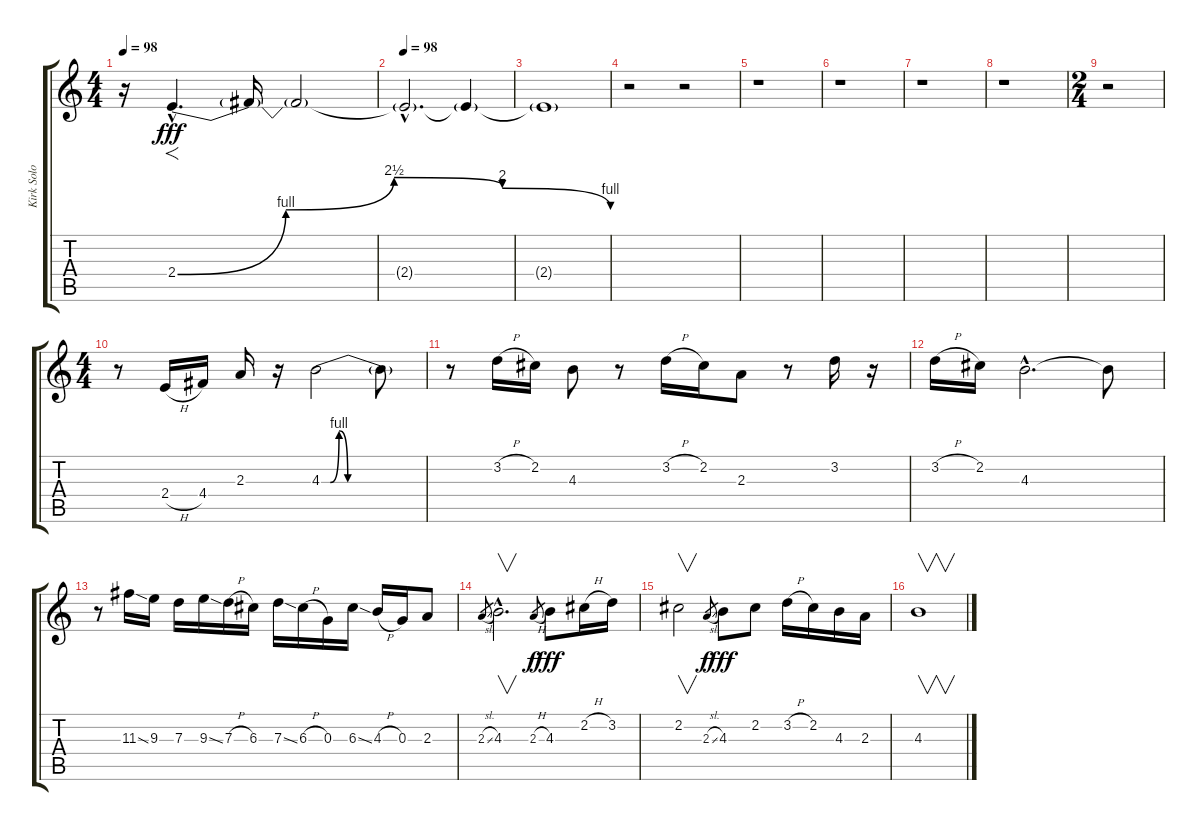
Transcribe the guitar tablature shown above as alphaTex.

\track ("Kirk Solo" "Kirk Solo") {instrument overdrivenguitar}
\staff {score tabs}
\tuning (E4 B3 G3 D3 A2 E2) {hide}
\ts (4 4)
\tempo 98
\clef g2
\ks c
r.16{dy fff instrument overdrivenguitar} 2.4{be (custom 0 0 15 4 30 10 45 8 60 4) hac}.4{f d instrument helicopter} 2.4{t}.16{volume 16} 2.4{t}.2 |
\tempo 98
2.4{hac t}.2{d} 2.4{t}.4{volume 0} |
2.4{t}.1 |
r.2 r.2 |
r.1 |
r.1 |
r.1 |
r.1 |
\ts (2 4)
r.2 |
\ts (4 4)
r.8 2.4{h}.16{volume 16 instrument electricguitarclean} 4.4.16 2.3.16 r.16 4.3{be (custom 0 0 5 0 10 4 15 0 60 0)}.2 4.3{t}.8 |
r.8 3.2{h}.16 2.2.16 4.3.8 r.8 3.2{h}.16 2.2.16 2.3.8 r.8 3.2.16 r.16 |
3.2{h}.16 2.2.16 4.3{hac}.2{d} 4.3{t}.8 |
r.8 11.3{ss}.16 9.3.16 7.3.16 9.3{ss}.16 7.3{h}.16 6.3.16 7.3{ss}.16 6.3{h}.16 0.3.16 6.3{ss}.16 4.3{h}.16 0.3.16 2.3.8 |
2.3{sl}.8{gr} 4.3{hac}.2{v d} 2.3{h}.8{gr dy f} 4.3.8{dy fff} 2.2{h}.16 3.2.16 |
2.2.2{v} 2.3{sl}.8{gr dy f} 4.3.8{dy fff} 2.2.8 3.2{h}.16 2.2.16 4.3.16 2.3.16 |
4.3.1{v}
